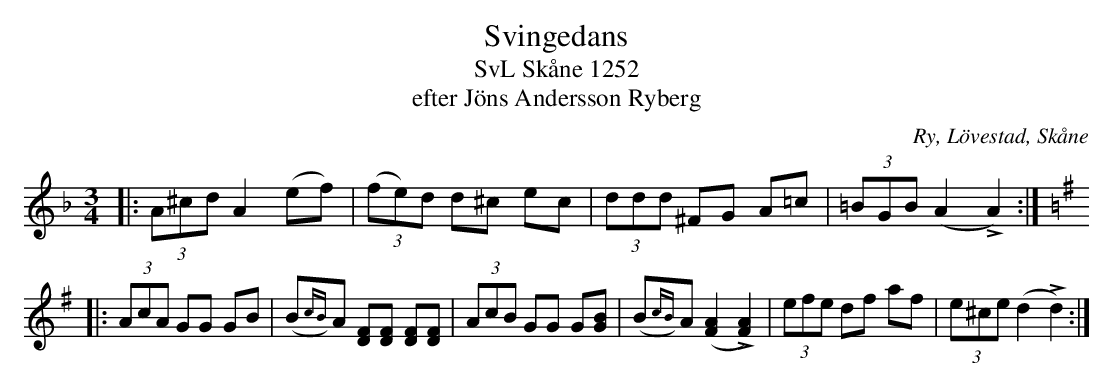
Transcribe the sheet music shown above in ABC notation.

X:1
T:Svingedans
T:SvL Skåne 1252
T:efter Jöns Andersson Ryberg
O:Ry, Lövestad, Skåne
M:3/4
L:1/8
K:F
|: (3A^cd A2 (ef) | (3(fe)d d^c ec | (3ddd ^FG A=c | (3=BGB (A2 LA2) :|
[K:Em]|: (3AcA GG GB | (B{cB})A [FD][FD] [FD][FD] | (3AcB GG G[BG] | (B{cB})A ([A2F2] L[A2F2]) | (3efe df af | (3e^ce (d2 Ld2) :|
